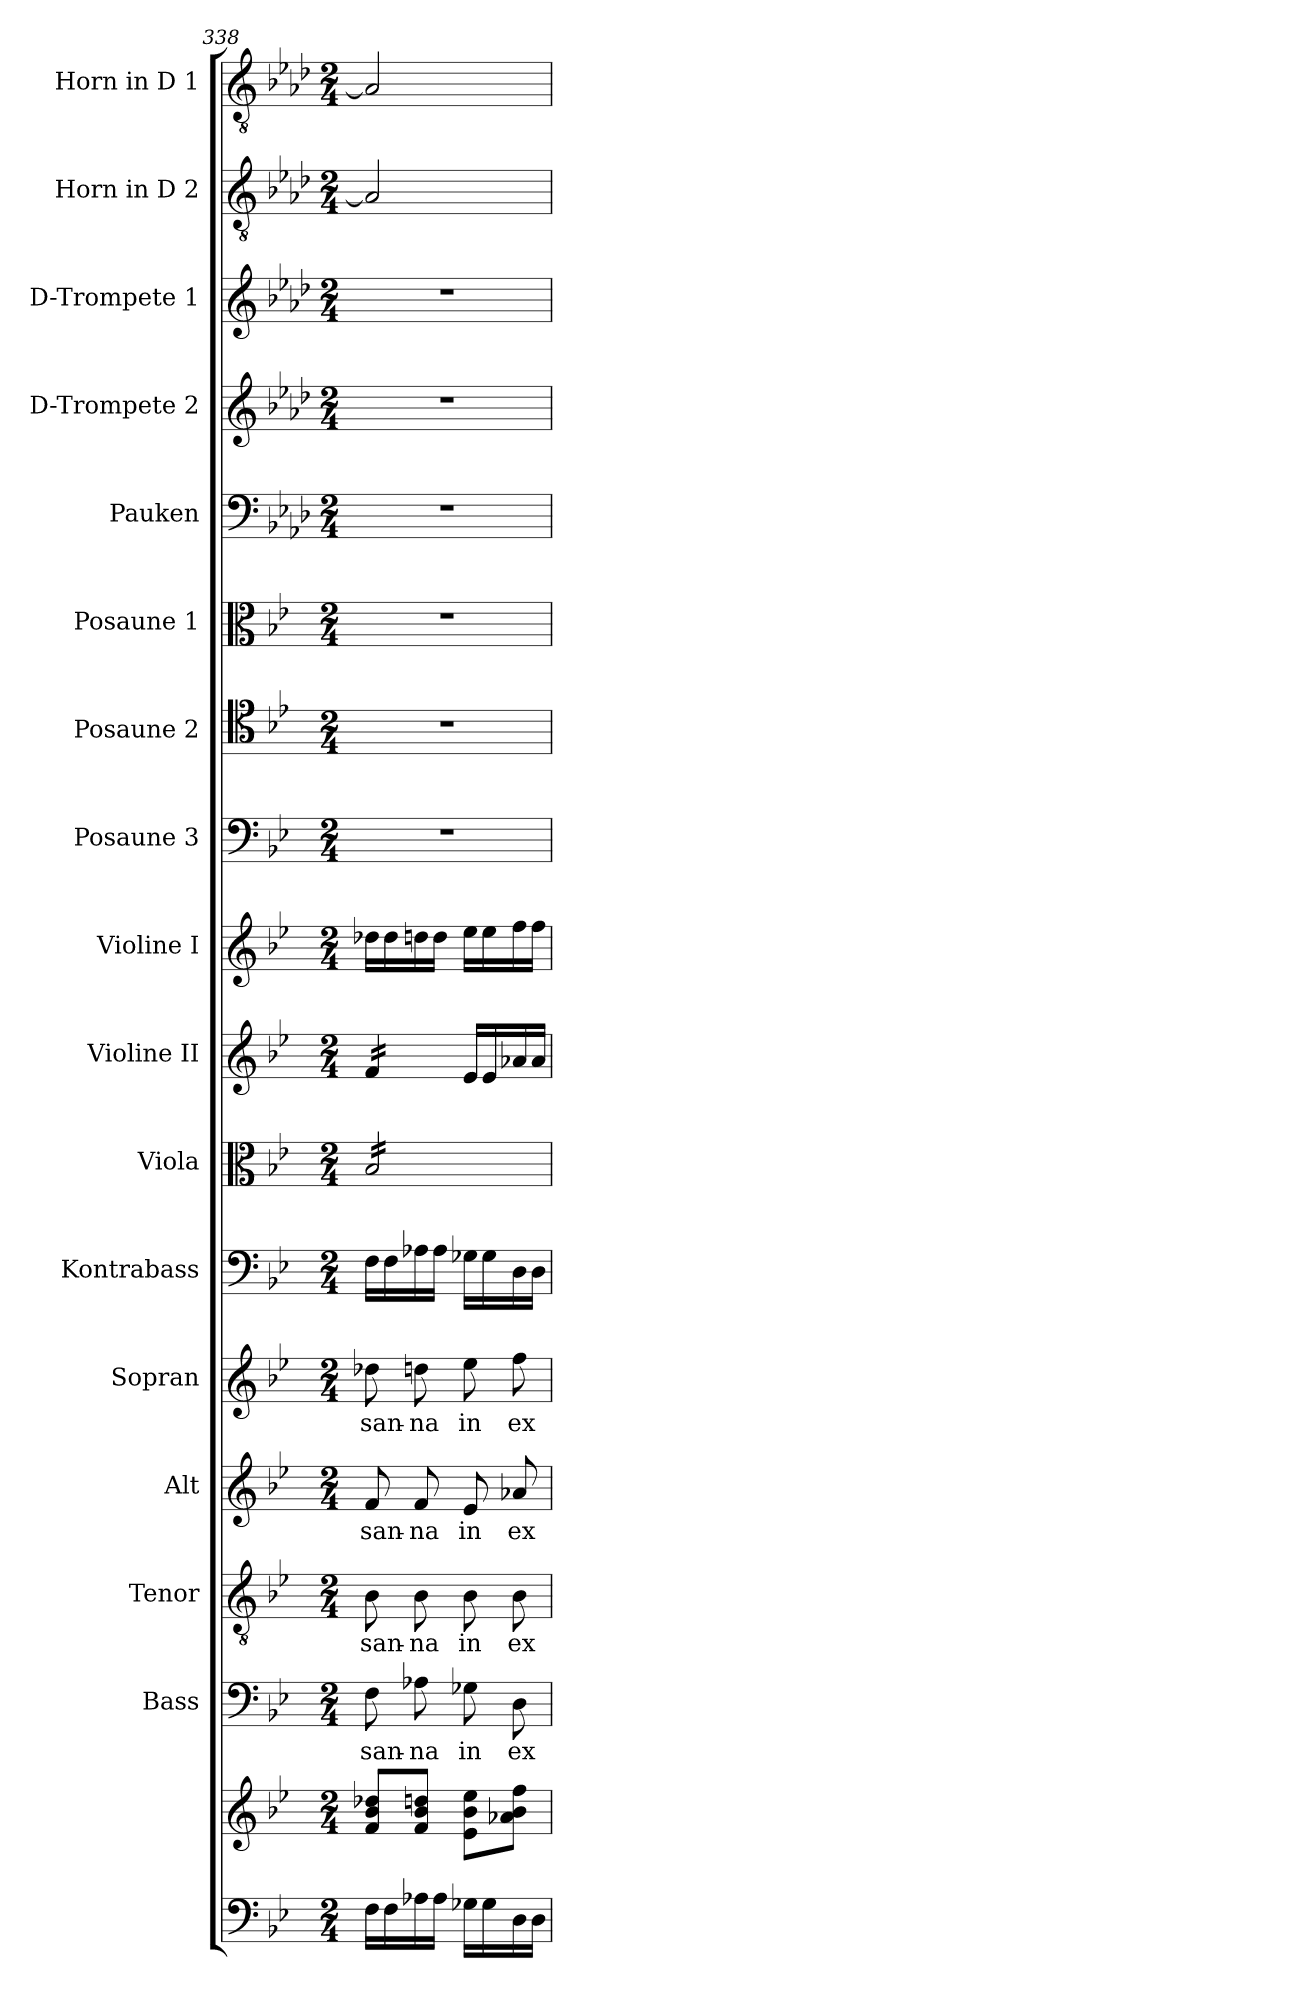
**kern	**kern	**kern	**text	**kern	**text	**kern	**text	**kern	**text	**kern	**kern	**kern	**kern	**kern	**kern	**kern	**kern	**kern	**kern	**kern	**kern
*part17	*part17	*part16	*part16	*part15	*part15	*part14	*part14	*part13	*part13	*part12	*part11	*part10	*part9	*part8	*part7	*part6	*part5	*part4	*part3	*part2	*part1
*staff18	*staff17	*staff16	*staff16	*staff15	*staff15	*staff14	*staff14	*staff13	*staff13	*staff12	*staff11	*staff10	*staff9	*staff8	*staff7	*staff6	*staff5	*staff4	*staff3	*staff2	*staff1
*	*	*I"Bass	*	*I"Tenor	*	*I"Alt	*	*I"Sopran	*	*I"Kontrabass	*I"Viola	*I"Violine II	*I"Violine I	*I"Posaune 3	*I"Posaune 2	*I"Posaune 1	*I"Pauken	*I"D-Trompete 2	*I"D-Trompete 1	*I"Horn in D 2	*I"Horn in D 1
*	*	*I'B.	*	*I'T.	*	*I'A.	*	*I'S.	*	*I'Kb.	*I'Vla.	*I'Vl. II	*I'Vl. I	*I'Pos. 3	*I'Pos. 2	*I'Pos. 1	*I'Pk.	*I'D Trp. 2	*I'D Trp. 1	*I'Hrn. 2	*I'Hrn. 1
!!LO:PB:g=z
*clefF4	*clefG2	*clefF4	*	*clefGv2	*	*clefG2	*	*clefG2	*	*clefF4	*clefC3	*clefG2	*clefG2	*clefF4	*clefC4	*clefC3	*clefF4	*clefG2	*clefG2	*clefGv2	*clefGv2
*	*	*	*	*	*	*	*	*	*	*ITrd7c12	*	*	*	*	*	*	*ITrd-1c-2	*ITrd-1c-2	*ITrd-1c-2	*ITrd-1c-2	*ITrd-1c-2
*k[b-e-]	*k[b-e-]	*k[b-e-]	*	*k[b-e-]	*	*k[b-e-]	*	*k[b-e-]	*	*k[b-e-]	*k[b-e-]	*k[b-e-]	*k[b-e-]	*k[b-e-]	*k[b-e-]	*k[b-e-]	*k[b-e-]	*k[b-e-]	*k[b-e-]	*k[b-e-]	*k[b-e-]
*B-:	*B-:	*B-:	*	*B-:	*	*B-:	*	*B-:	*	*B-:	*B-:	*B-:	*B-:	*B-:	*B-:	*B-:	*B-:	*B-:	*B-:	*B-:	*B-:
*M2/4	*M2/4	*M2/4	*	*M2/4	*	*M2/4	*	*M2/4	*	*M2/4	*M2/4	*M2/4	*M2/4	*M2/4	*M2/4	*M2/4	*M2/4	*M2/4	*M2/4	*M2/4	*M2/4
=338	=338	=338	=338	=338	=338	=338	=338	=338	=338	=338	=338	=338	=338	=338	=338	=338	=338	=338	=338	=338	=338
!	!	!	!LO:LY:b	!	!LO:LY:b	!	!LO:LY:b	!	!LO:LY:b	!	!	!	!	!	!	!	!	!	!	!	!
*	*	*	*	*	*	*	*	*	*	*	*tremolo	*	*	*	*	*	*	*	*	*	*
*	*	*	*	*	*	*	*	*	*	*	*	*tremolo	*	*	*	*	*	*	*	*	*
16F\LL	8f/ 8b-/ 8dd-X/L	8F\	-san-	8B-\	-san-	8f/	-san-	8dd-X\	-san-	16FF\LL	16B-/LL	16f/LL	16dd-X\LL	2r	2r	2r	2r	2r	2r	2B-/]	2B-/]
16F\	.	.	.	.	.	.	.	.	.	16FF\	16B-/	16f/	16dd-\	.	.	.	.	.	.	.	.
!	!	!	!LO:LY:b	!	!LO:LY:b	!	!LO:LY:b	!	!LO:LY:b	!	!	!	!	!	!	!	!	!	!	!	!
16A-X\	8f/ 8b-/ 8ddn/J	8A-X\	-na	8B-\	-na	8f/	-na	8ddn\	-na	16AA-X\	16B-/	16f/	16ddn\	.	.	.	.	.	.	.	.
16A-\JJ	.	.	.	.	.	.	.	.	.	16AA-\JJ	16B-/	16f/JJ	16dd\JJ	.	.	.	.	.	.	.	.
*	*	*	*	*	*	*	*	*	*	*	*	*Xtremolo	*	*	*	*	*	*	*	*	*
!	!	!	!LO:LY:b	!	!LO:LY:b	!	!LO:LY:b	!	!LO:LY:b	!	!	!	!	!	!	!	!	!	!	!	!
16G-X\LL	8e-\ 8b-\ 8ee-\L	8G-X\	in	8B-\	in	8e-/	in	8ee-\	in	16GG-X\LL	16B-/	16e-/LL	16ee-\LL	.	.	.	.	.	.	.	.
16G-\	.	.	.	.	.	.	.	.	.	16GG-\	16B-/	16e-/	16ee-\	.	.	.	.	.	.	.	.
!	!	!	!LO:LY:b	!	!LO:LY:b	!	!LO:LY:b	!	!LO:LY:b	!	!	!	!	!	!	!	!	!	!	!	!
16D\	8a-X\ 8b-\ 8ff\J	8D\	ex-	8B-\	ex-	8a-X/	ex-	8ff\	ex-	16DD\	16B-/	16a-X/	16ff\	.	.	.	.	.	.	.	.
16D\JJ	.	.	.	.	.	.	.	.	.	16DD\JJ	16B-/JJ	16a-/JJ	16ff\JJ	.	.	.	.	.	.	.	.
*	*	*	*	*	*	*	*	*	*	*	*Xtremolo	*	*	*	*	*	*	*	*	*	*
=	=	=	=	=	=	=	=	=	=	=	=	=	=	=	=	=	=	=	=	=	=
*-	*-	*-	*-	*-	*-	*-	*-	*-	*-	*-	*-	*-	*-	*-	*-	*-	*-	*-	*-	*-	*-
